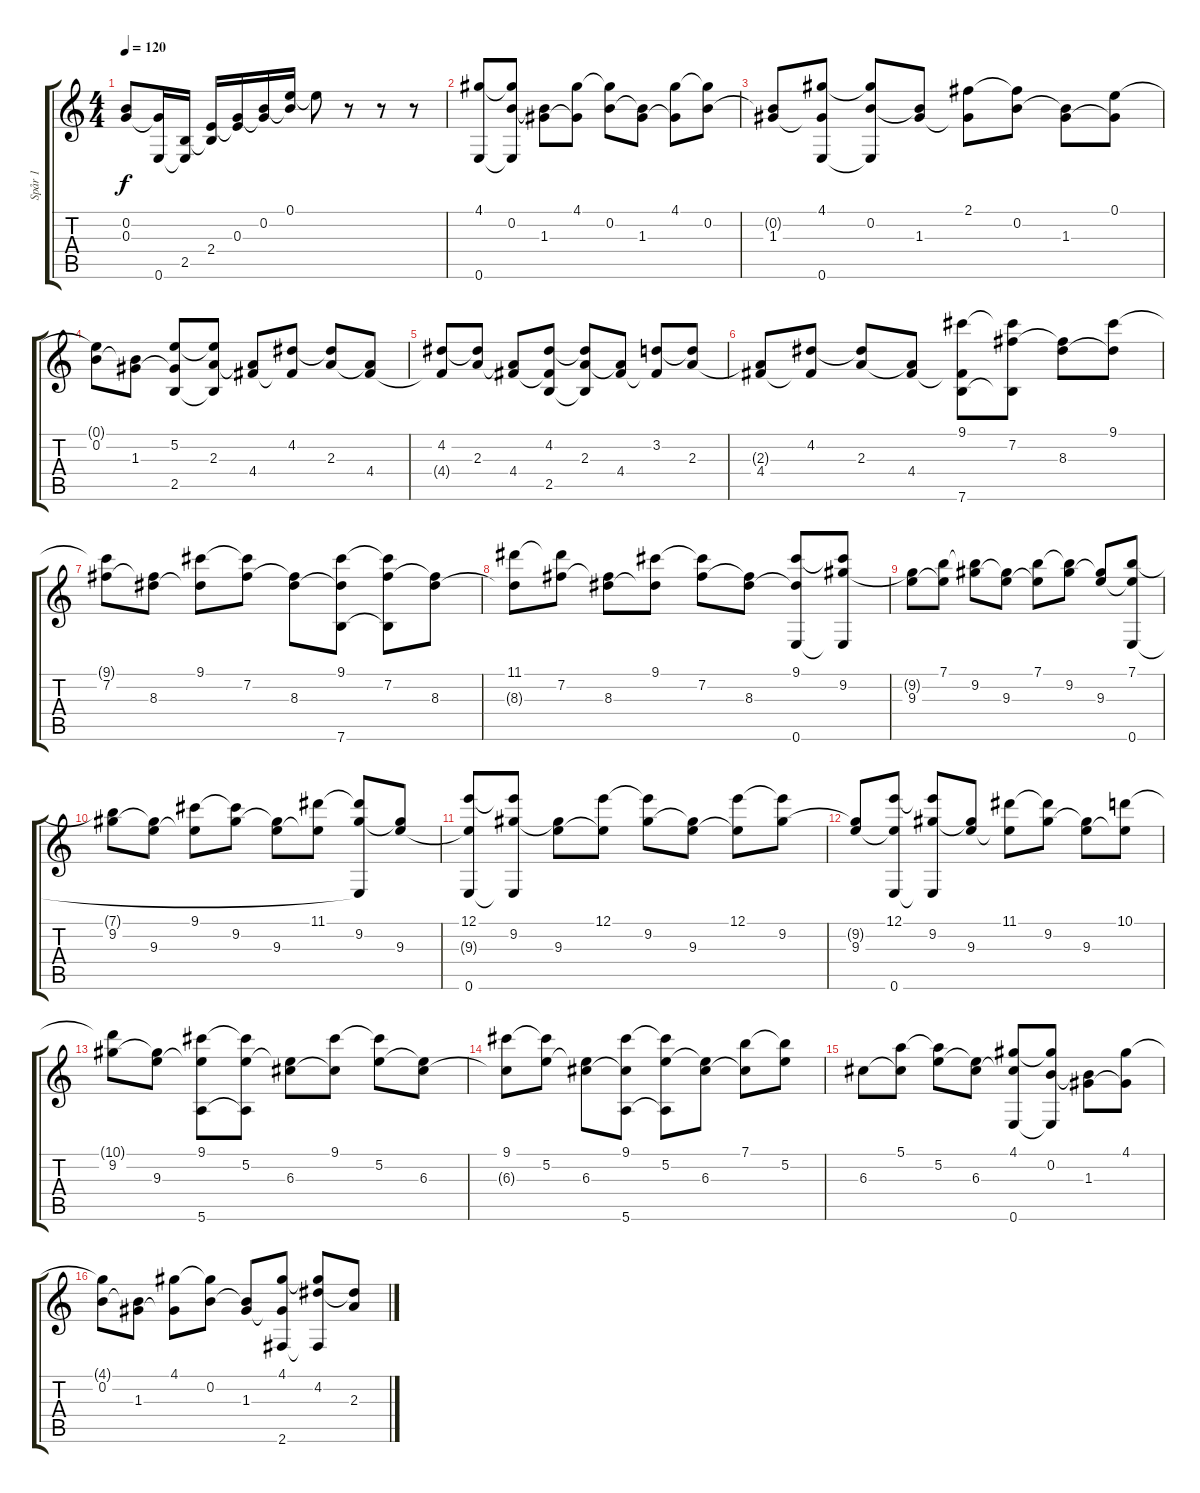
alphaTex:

\track ("Spår 1" "Spår 1") {instrument acousticguitarsteel}
\staff {score tabs}
\tuning (E4 B3 G3 D3 A2 E2) {hide}
\ts (4 4)
\tempo 120
\clef g2
\ks c
(0.2{t} 0.3).8{dy f} (0.3{t} 0.6).16 (2.5 0.6{t}).16 (2.4 2.5{t}).16 (0.3 2.4{t}).16 (0.2 0.3{t}).16 (0.1 0.2{t}).16 0.1{t}.8 r.8 r.8 r.8 |
(4.1 0.6).8 (4.1{t} 0.2 0.6{t}).8 (0.2{t} 1.3).8 (4.1 1.3{t}).8 (4.1{t} 0.2).8 (0.2{t} 1.3).8 (4.1 1.3{t}).8 (4.1{t} 0.2).8 |
(0.2{t} 1.3).8 (4.1 1.3{t} 0.6).8 (4.1{t} 0.2 0.6{t}).8 (0.2{t} 1.3).8 (2.1 1.3{t}).8 (2.1{t} 0.2).8 (0.2{t} 1.3).8 (0.1 1.3{t}).8 |
(0.1{t} 0.2).8 (0.2{t} 1.3).8 (5.2 1.3{t} 2.5).8 (5.2{t} 2.3 2.5{t}).8 (2.3{t} 4.4).8 (4.2 4.4{t}).8 (4.2{t} 2.3).8 (2.3{t} 4.4).8 |
(4.2 4.4{t}).8 (4.2{t} 2.3).8 (2.3{t} 4.4).8 (4.2 4.4{t} 2.5).8 (4.2{t} 2.3 2.5{t}).8 (2.3{t} 4.4).8 (3.2 4.4{t}).8 (3.2{t} 2.3).8 |
(2.3{t} 4.4).8 (4.2 4.4{t}).8 (4.2{t} 2.3).8 (2.3{t} 4.4).8 (9.1 4.4{t} 7.6).8 (9.1{t} 7.2 7.6{t}).8 (7.2{t} 8.3).8 (9.1 8.3{t}).8 |
(9.1{t} 7.2).8 (7.2{t} 8.3).8 (9.1 8.3{t}).8 (9.1{t} 7.2).8 (7.2{t} 8.3).8 (9.1 8.3{t} 7.6).8 (9.1{t} 7.2 7.6{t}).8 (7.2{t} 8.3).8 |
(11.1 8.3{t}).8 (11.1{t} 7.2).8 (7.2{t} 8.3).8 (9.1 8.3{t}).8 (9.1{t} 7.2).8 (7.2{t} 8.3).8 (9.1 8.3{t} 0.6).8 (9.1{t} 9.2 0.6{t}).8 |
(9.2{t} 9.3).8 (7.1 9.3{t}).8 (7.1{t} 9.2).8 (9.2{t} 9.3).8 (7.1 9.3{t}).8 (7.1{t} 9.2).8 (9.2{t} 9.3).8 (7.1 9.3{t} 0.6).8 |
(7.1{t} 9.2).8 (9.2{t} 9.3).8 (9.1 9.3{t}).8 (9.1{t} 9.2).8 (9.2{t} 9.3).8 (11.1 9.3{t}).8 (11.1{t} 9.2 0.6{t}).8 (9.2{t} 9.3).8 |
(12.1 9.3{t} 0.6).8 (12.1{t} 9.2 0.6{t}).8 (9.2{t} 9.3).8 (12.1 9.3{t}).8 (12.1{t} 9.2).8 (9.2{t} 9.3).8 (12.1 9.3{t}).8 (12.1{t} 9.2).8 |
(9.2{t} 9.3).8 (12.1 9.3{t} 0.6).8 (12.1{t} 9.2 0.6{t}).8 (9.2{t} 9.3).8 (11.1 9.3{t}).8 (11.1{t} 9.2).8 (9.2{t} 9.3).8 (10.1 9.3{t}).8 |
(10.1{t} 9.2).8 (9.2{t} 9.3).8 (9.1 9.3{t} 5.6).8 (9.1{t} 5.2 5.6{t}).8 (5.2{t} 6.3).8 (9.1 6.3{t}).8 (9.1{t} 5.2).8 (5.2{t} 6.3).8 |
(9.1 6.3{t}).8 (9.1{t} 5.2).8 (5.2{t} 6.3).8 (9.1 6.3{t} 5.6).8 (9.1{t} 5.2 5.6{t}).8 (5.2{t} 6.3).8 (7.1 6.3{t}).8 (7.1{t} 5.2).8 |
6.3.8 (5.1 6.3{t}).8 (5.1{t} 5.2).8 (5.2{t} 6.3).8 (4.1 6.3{t} 0.6).8 (4.1{t} 0.2 0.6{t}).8 (0.2{t} 1.3).8 (4.1 1.3{t}).8 |
(4.1{t} 0.2).8 (0.2{t} 1.3).8 (4.1 1.3{t}).8 (4.1{t} 0.2).8 (0.2{t} 1.3).8 (4.1 1.3{t} 2.6).8 (4.1{t} 4.2 2.6{t}).8 (4.2{t} 2.3).8
